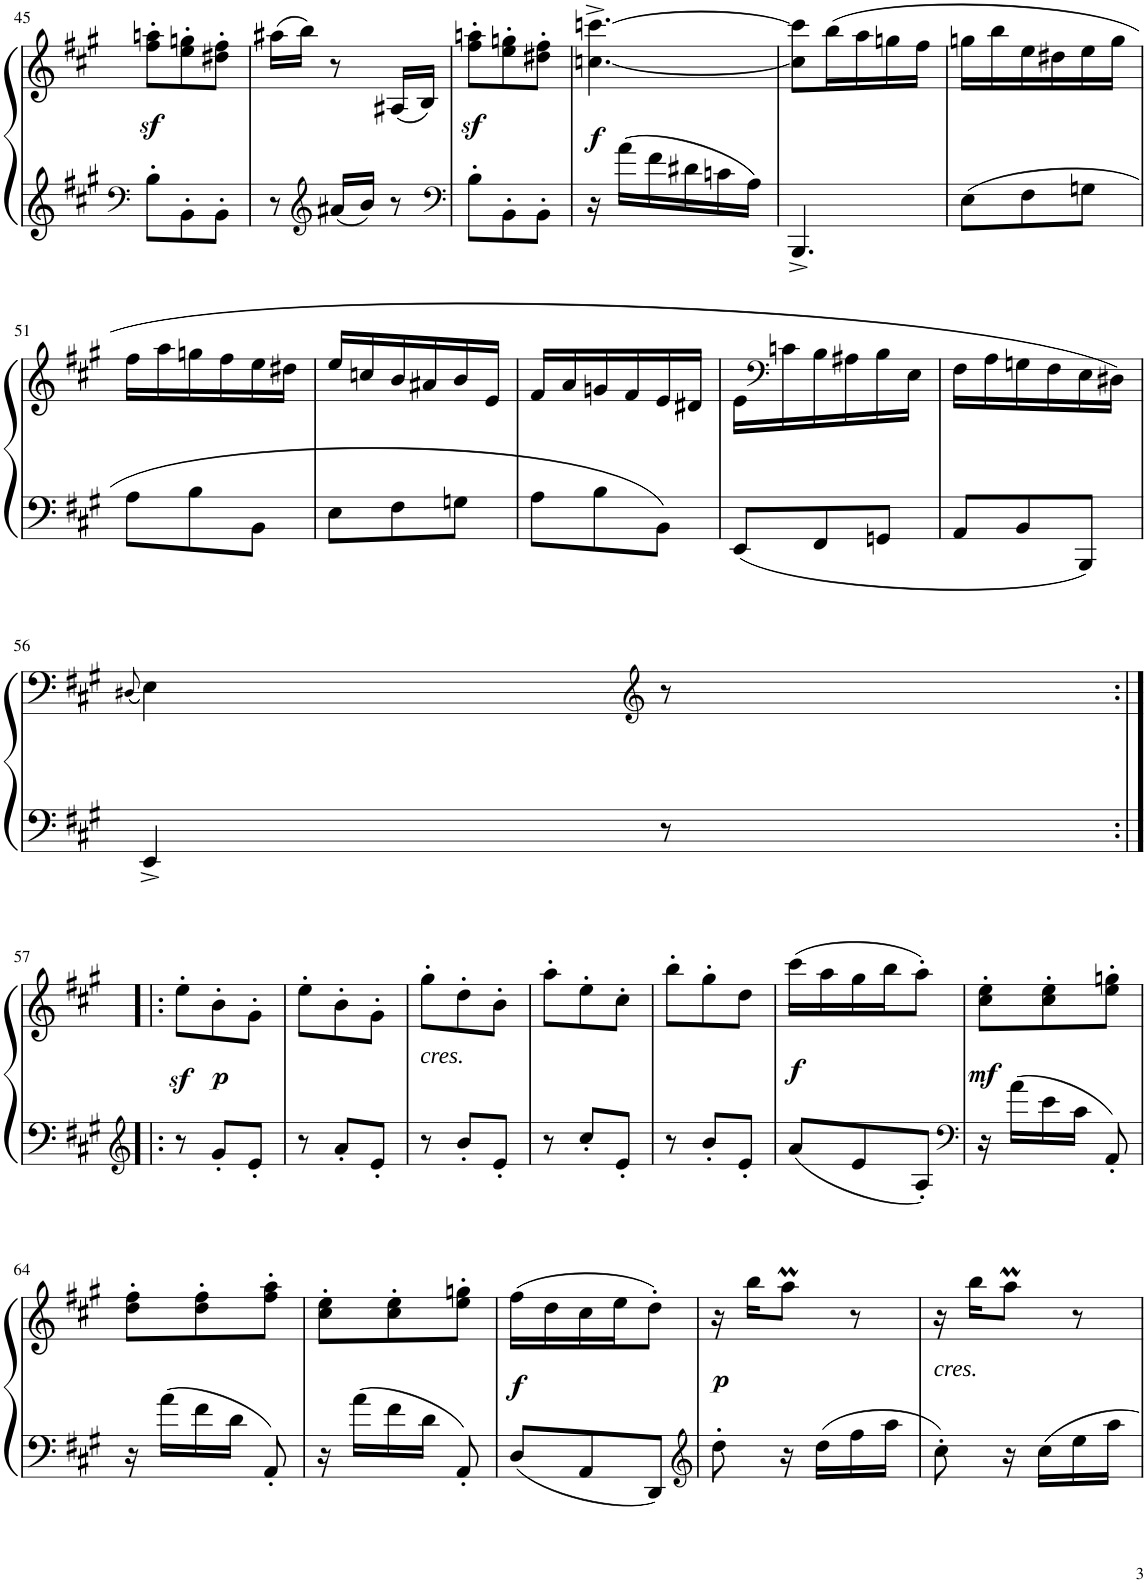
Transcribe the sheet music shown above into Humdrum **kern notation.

**kern	**kern	**dynam
*part1	*part1	*part1
*staff2	*staff1	*staff1/2
*I"Piano	*	*
*I'Pno	*	*
!!LO:PB:g=z
*clefF4	*clefG2	*
*k[f#c#g#]	*k[f#c#g#]	*
*M3/8	*M3/8	*
=45	=45	=45
8B'\L	8ff#\z<' 8aan\z<'L	.
8BB'\	8ee\' 8ggn\'	.
8BB'\J	8dd#X\' 8ff#\'J	.
=46	=46	=46
8r	(16aa#X\LL	.
.	16bb\JJ)	.
*clefG2	*	*
16a#X/LL	8r	.
16b/JJ	.	.
8r	(16A#X/LL	.
.	16B/JJ)	.
=47	=47	=47
*clefF4	*	*
8B'\L	8ff#\z<' 8aan\z<'L	.
8BB'\	8ee\' 8ggn\'	.
8BB'\J	8dd#X\' 8ff#\'J	.
=48	=48	=48
!	!	!LO:DY:b
16r	[4.ccn\^ [4.cccn\^	f
16a\LL	.	.
16f#\	.	.
16d#X\	.	.
16cn\	.	.
16A\JJ	.	.
=49	=49	=49
4.BBB^/	8cc\] 8ccc\]L	.
.	(16bb\L	.
.	16aa\	.
.	16ggn\	.
.	16ff#\JJ	.
=50	=50	=50
8E\L	16ggn\LL	.
.	16bb\	.
8F#\	16ee\	.
.	16dd#X\	.
8Gn\J	16ee\	.
.	16gg\JJ	.
!!LO:LB:g=z
=51	=51	=51
8A\L	16ff#\LL	.
.	16aa\	.
8B\	16ggn\	.
.	16ff#\	.
8BB\J	16ee\	.
.	16dd#X\JJ	.
=52	=52	=52
8E\L	16ee/LL	.
.	16ccn/	.
8F#\	16b/	.
.	16a#X/	.
8Gn\J	16b/	.
.	16e/JJ	.
=53	=53	=53
8A\L	16f#/LL	.
.	16a/	.
8B\	16gn/	.
.	16f#/	.
8BB\J	16e/	.
.	16d#X/JJ	.
=54	=54	=54
8EE/L	16e\LL	.
*	*clefF4	*
.	16cn\	.
8FF#/	16B\	.
.	16A#X\	.
8GGn/J	16B\	.
.	16E\JJ	.
=55	=55	=55
8AA/L	16F#\LL	.
.	16A\	.
8BB/	16Gn\	.
.	16F#\	.
8BBB/J	16E\	.
.	16D#X\JJ)	.
!!LO:LB:g=z
=56	=56	=56
.	(8qD#X/	.
4EE^/	4E\)	.
*	*clefG2	*
8r	8r	.
!!LO:LB:g=z
=57:|!|:	=57:|!|:	=57:|!|:
*clefG2	*	*
8r	8eez<'\L	.
!	!	!LO:DY:b
8g#'/L	8b'\	p
8e'/J	8g#'\J	.
=58	=58	=58
8r	8ee'\L	.
8a'/L	8b'\	.
8e'/J	8g#'\J	.
=59	=59	=59
!	!LO:TX:b:i:t=cres.	!
8r	8gg#'\L	.
8b'/L	8dd'\	.
8e'/J	8b'\J	.
=60	=60	=60
8r	8aa'\L	.
8cc#'/L	8ee'\	.
8e'/J	8cc#'\J	.
=61	=61	=61
8r	8bb'\L	.
8b'/L	8gg#'\	.
8e'/J	8dd\J	.
=62	=62	=62
!	!	!LO:DY:b
8a/L	(16ccc#\LL	f
.	16aa\	.
8e/	16gg#\	.
.	16bb\J	.
8A'/J	8aa'\J)	.
=63	=63	=63
*clefF4	*	*
!	!	!LO:DY:b
16r	8cc#\' 8ee\'L	mf
16a\LL	.	.
16e\	8cc#\' 8ee\'	.
16c#\JJ	.	.
8AA'/	8ee\' 8ggn\'J	.
!!LO:LB:g=z
=64	=64	=64
16r	8dd\' 8ff#\'L	.
16a\LL	.	.
16f#\	8dd\' 8ff#\'	.
16d\JJ	.	.
8AA'/	8ff#\' 8aa\'J	.
=65	=65	=65
16r	8cc#\' 8ee\'L	.
16a\LL	.	.
16f#\	8cc#\' 8ee\'	.
16d\JJ	.	.
8AA'/	8ee\' 8ggn\'J	.
=66	=66	=66
!	!	!LO:DY:b
8D/L	(16ff#\LL	f
.	16dd\	.
8AA/	16cc#\	.
.	16ee\J	.
8DD/J	8dd'\J)	.
=67	=67	=67
*clefG2	*	*
!	!	!LO:DY:b
8dd'\	16r	p
.	16bb\KL	.
16r	8aaM\J	.
16dd\LL	.	.
16ff#\	8r	.
16aa\JJ	.	.
=68	=68	=68
!	!LO:TX:b:i:t=cres.	!
8cc#'\	16r	.
.	16bb\KL	.
16r	8aaM\J	.
16cc#\LL	.	.
16ee\	8r	.
16aa\JJ	.	.
=	=	=
*-	*-	*-
